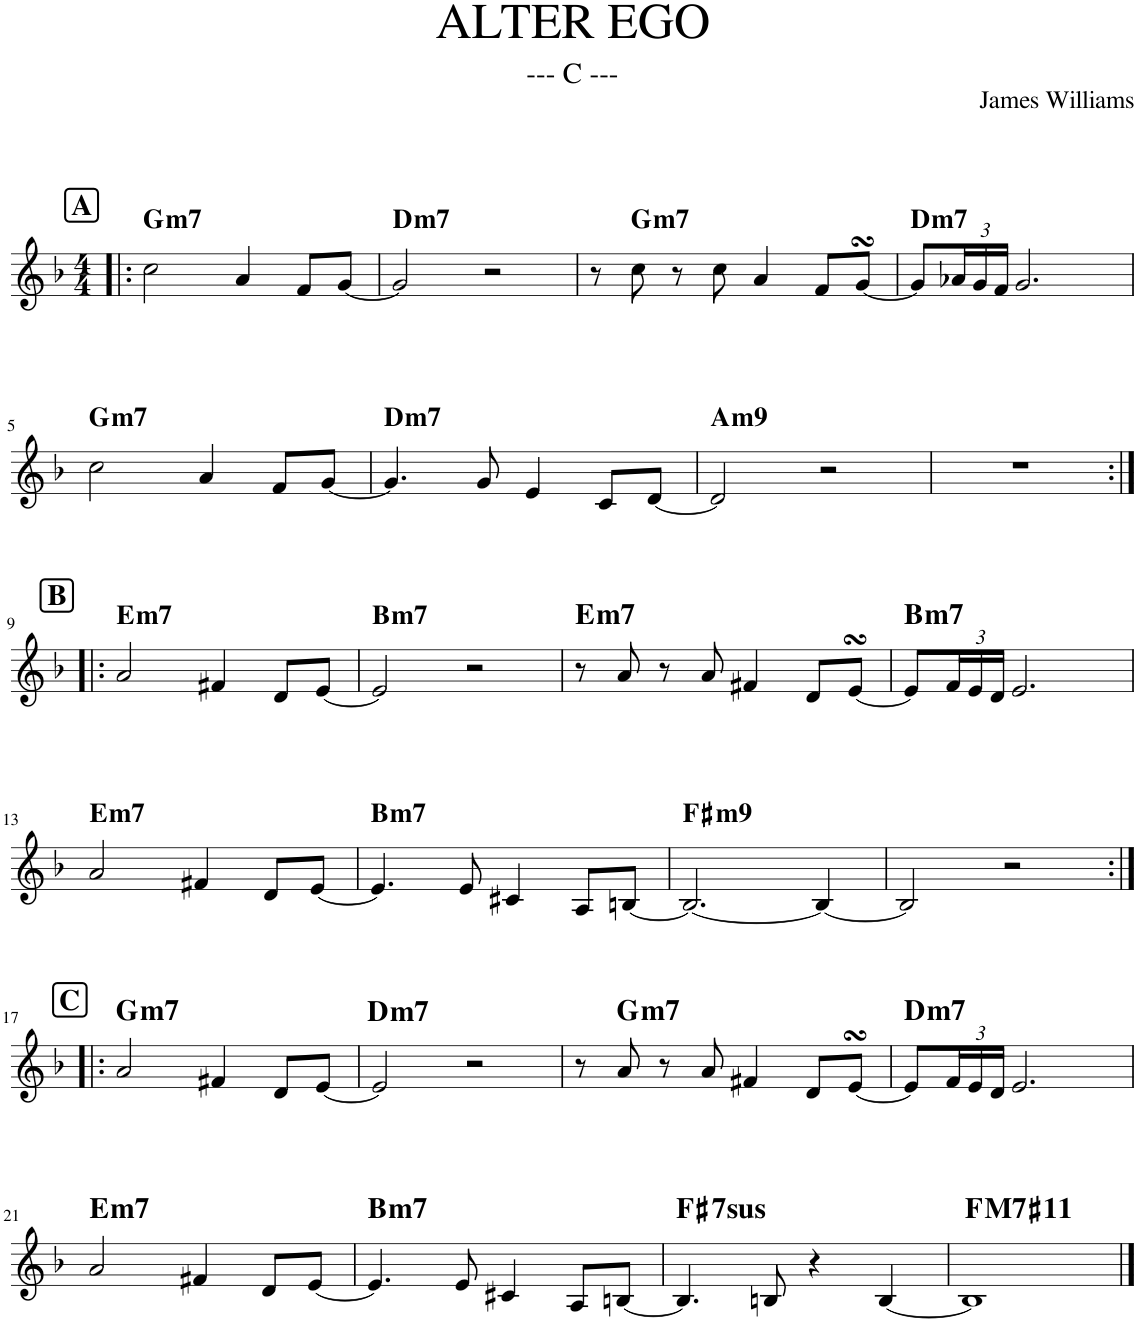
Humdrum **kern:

**kern	**harte
*part1	*part1
*staff1	*
*I"Trompette en Sib	*
*I'Tromp. Sib	*
*clefG2	*
*Trd1c2	*
*k[b-]	*
*M4/4	*
!!LO:REH:place=s1:a:B:cj:fs=14:t=A
=1!|:	=1!|:
!	!LO:H:kt=m7
2cc\	G:min7
4a/	.
8f/L	.
[8g/J	.
=2	=2
!	!LO:H:kt=m7
2g/]	D:min7
2r	.
=3	=3
8r	.
!	!LO:H:kt=m7
8cc\	G:min7
8r	.
8cc\	.
4a/	.
8f/L	.
[8gsSSS/J	.
=4	=4
!	!LO:H:kt=m7
8g/L]	D:min7
*Xbrackettup	*
24a-X/L	.
24g/	.
24f/JJ	.
2.g/	.
!!LO:LB:g=z
=5	=5
!	!LO:H:kt=m7
2cc\	G:min7
4a/	.
8f/L	.
[8g/J	.
=6	=6
!	!LO:H:kt=m7
4.g/]	D:min7
8g/	.
4e/	.
8c/L	.
[8d/J	.
=7	=7
!	!LO:H:kt=m9
2d/]	A:min9
2r	.
=8	=8
1r	.
!!LO:LB:g=z
!!LO:REH:place=s1:a:B:cj:fs=14:t=B
=9:|!|:	=9:|!|:
!	!LO:H:kt=m7
2a/	E:min7
4f#X/	.
8d/L	.
[8e/J	.
=10	=10
!	!LO:H:kt=m7
2e/]	B:min7
2r	.
=11	=11
!	!LO:H:kt=m7
8r	E:min7
8a/	.
8r	.
8a/	.
4f#X/	.
8d/L	.
[8esSsS/J	.
=12	=12
!	!LO:H:kt=m7
8e/L]	B:min7
24f/L	.
24e/	.
24d/JJ	.
2.e/	.
!!LO:LB:g=z
=13	=13
!	!LO:H:kt=m7
2a/	E:min7
4f#X/	.
8d/L	.
[8e/J	.
=14	=14
!	!LO:H:kt=m7
4.e/]	B:min7
8e/	.
4c#X/	.
8A/L	.
[8Bn/J	.
=15	=15
!	!LO:H:kt=m9
2.B/_	F#:min9
4B/_	.
=16	=16
2B/]	.
2r	.
!!LO:LB:g=z
!!LO:REH:place=s1:a:B:cj:fs=14:t=C
=17:|!|:	=17:|!|:
!	!LO:H:kt=m7
2a/	G:min7
4f#X/	.
8d/L	.
[8e/J	.
=18	=18
!	!LO:H:kt=m7
2e/]	D:min7
2r	.
=19	=19
8r	.
!	!LO:H:kt=m7
8a/	G:min7
8r	.
8a/	.
4f#X/	.
8d/L	.
[8esSsS/J	.
=20	=20
!	!LO:H:kt=m7
8e/L]	D:min7
24f/L	.
24e/	.
24d/JJ	.
2.e/	.
!!LO:LB:g=z
=21	=21
!	!LO:H:kt=m7
2a/	E:min7
4f#X/	.
8d/L	.
[8e/J	.
=22	=22
!	!LO:H:kt=m7
4.e/]	B:min7
8e/	.
4c#X/	.
8A/L	.
[8Bn/J	.
=23	=23
!	!LO:H:kt=7sus
4.B/]	F#:sus4(7)
8Bn/	.
4r	.
[4B/	.
=24	=24
!	!LO:H:kt=M7
1B]	F:maj7(#11)
==	==
*-	*-
